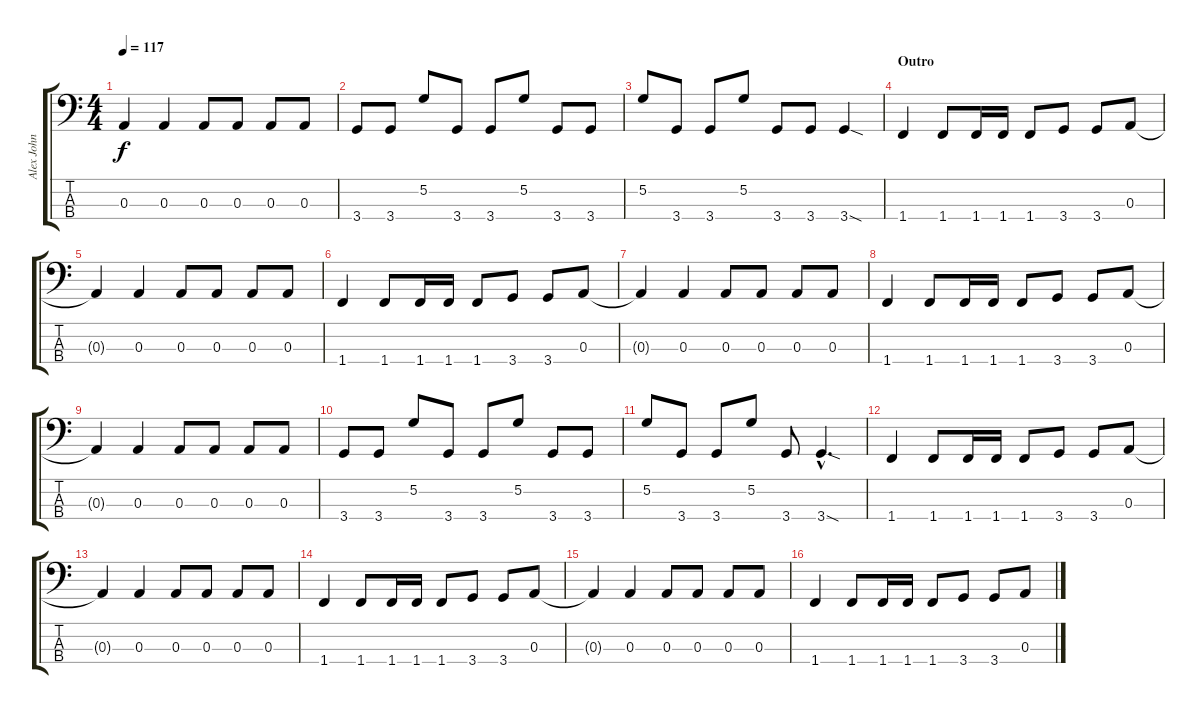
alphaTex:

\track ("Alex John Such" "Alex John ") {instrument electricbasspick}
\staff {score tabs}
\tuning (G2 D2 A1 E1) {hide}
\ts (4 4)
\tempo 117
\clef f4
\ks c
0.3{t}.4{dy f} 0.3.4 0.3.8 0.3.8 0.3.8 0.3.8 |
3.4.8 3.4.8 5.2.8 3.4.8 3.4.8 5.2.8 3.4.8 3.4.8 |
5.2.8 3.4.8 3.4.8 5.2.8 3.4.8 3.4.8 3.4{sod}.4 |
\section ("" "Outro")
1.4.4 1.4.8 1.4.16 1.4.16 1.4.8 3.4.8 3.4.8 0.3.8 |
0.3{t}.4 0.3.4 0.3.8 0.3.8 0.3.8 0.3.8 |
1.4.4 1.4.8 1.4.16 1.4.16 1.4.8 3.4.8 3.4.8 0.3.8 |
0.3{t}.4 0.3.4 0.3.8 0.3.8 0.3.8 0.3.8 |
1.4.4 1.4.8 1.4.16 1.4.16 1.4.8 3.4.8 3.4.8 0.3.8 |
0.3{t}.4 0.3.4 0.3.8 0.3.8 0.3.8 0.3.8 |
3.4.8 3.4.8 5.2.8 3.4.8 3.4.8 5.2.8 3.4.8 3.4.8 |
5.2.8 3.4.8 3.4.8 5.2.8 3.4.8 3.4{sod hac}.4{d} |
1.4.4 1.4.8 1.4.16 1.4.16 1.4.8 3.4.8 3.4.8 0.3.8 |
0.3{t}.4 0.3.4 0.3.8 0.3.8 0.3.8 0.3.8 |
1.4.4{volume 0} 1.4.8 1.4.16 1.4.16 1.4.8 3.4.8 3.4.8 0.3.8 |
0.3{t}.4 0.3.4 0.3.8 0.3.8 0.3.8 0.3.8 |
1.4.4 1.4.8 1.4.16 1.4.16 1.4.8 3.4.8 3.4.8 0.3.8
